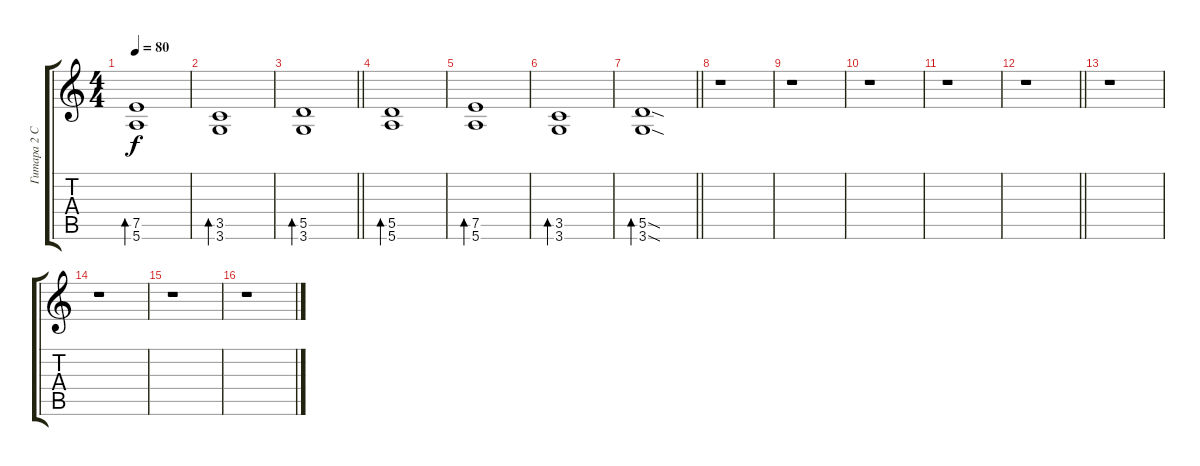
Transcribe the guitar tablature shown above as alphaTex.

\track ("Гитара 2 Соло (с перегрузом)" "Гитара 2 С") {instrument distortionguitar}
\staff {score tabs}
\tuning (E4 B3 G3 D3 A2 E2) {hide}
\ts (4 4)
\tempo 80
\clef g2
\ks c
(7.5 5.6).1{bd 120 dy f} |
(3.5 3.6).1{bd 120} |
\barLineRight lightlight
(5.5 3.6).1{bd 120} |
(5.5 5.6).1{bd 120} |
(7.5 5.6).1{bd 120} |
(3.5 3.6).1{bd 120} |
\barLineRight lightlight
(5.5{sod} 3.6{sod}).1{bd 120} |
r.1 |
r.1 |
r.1 |
r.1 |
\barLineRight lightlight
r.1 |
r.1 |
r.1 |
r.1 |
r.1
